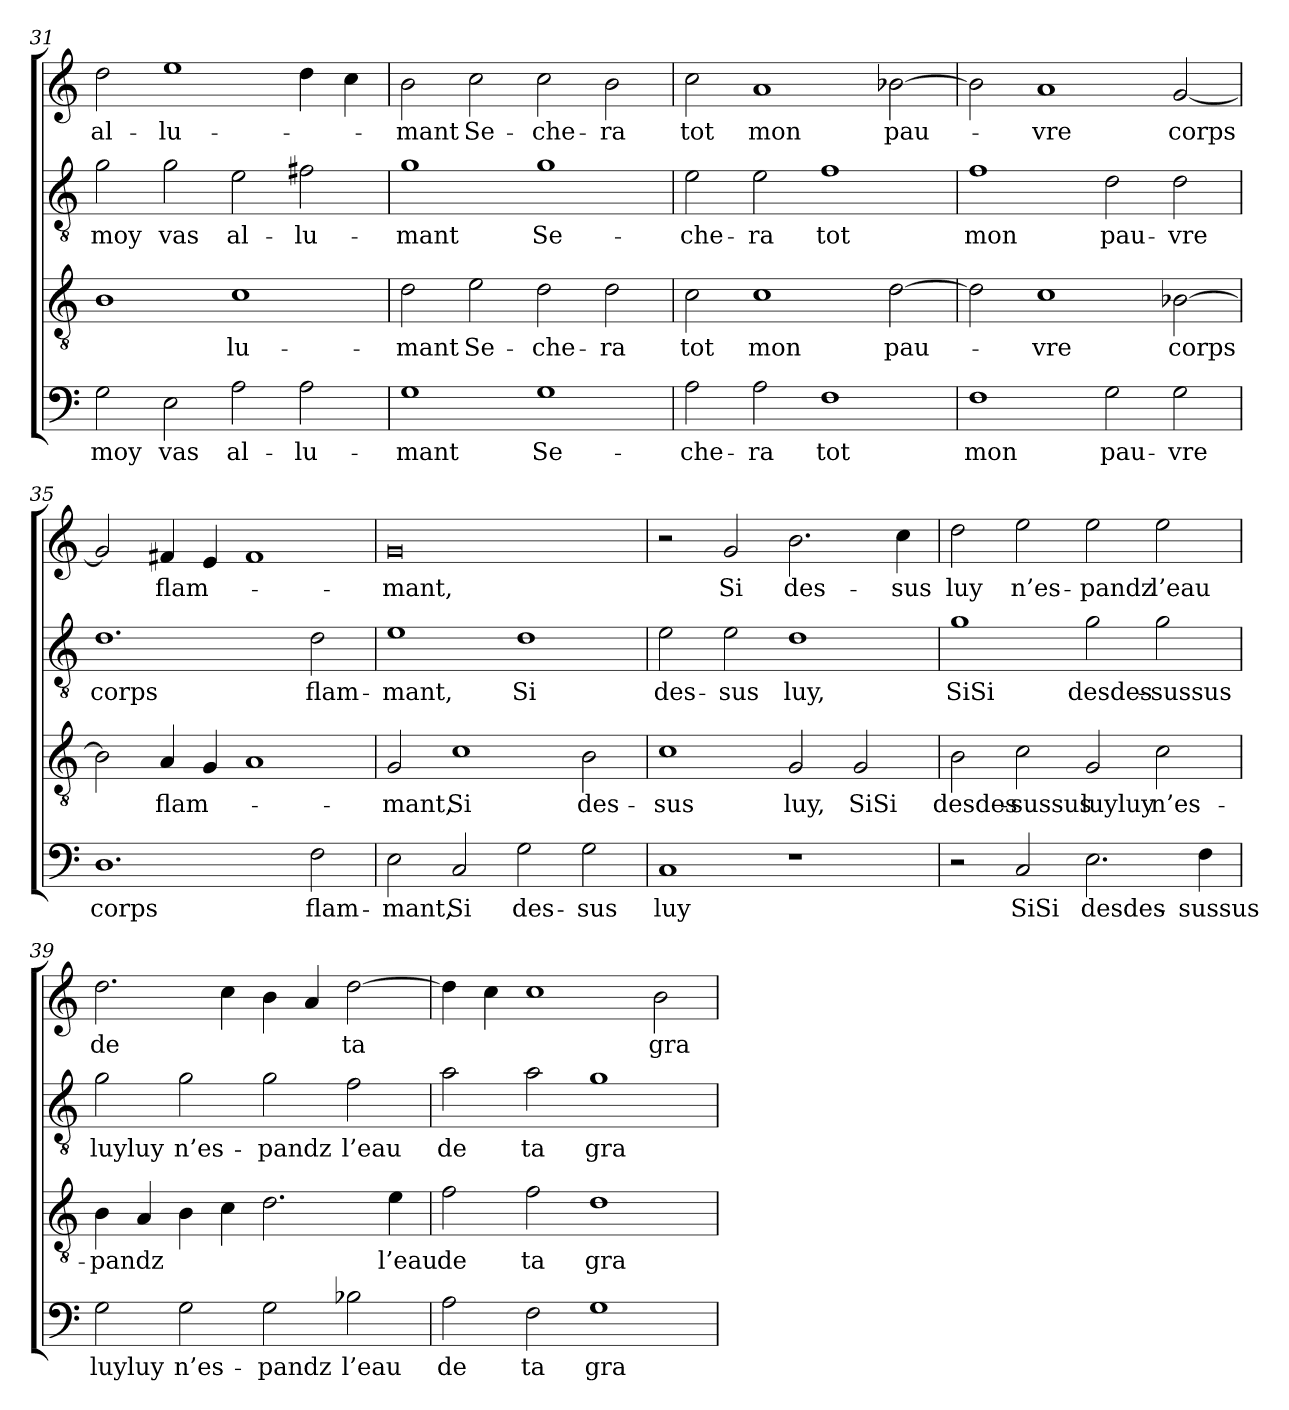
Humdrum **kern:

**kern	**text	**kern	**text	**kern	**text	**kern	**text
*part4	*part4	*part3	*part3	*part2	*part2	*part1	*part1
*staff4	*staff4	*staff3	*staff3	*staff2	*staff2	*staff1	*staff1
!!LO:PB:g=z
*clefF4	*	*clefGv2	*	*clefGv2	*	*clefG2	*
*k[]	*	*k[]	*	*k[]	*	*k[]	*
=31	=31	=31	=31	=31	=31	=31	=31
2G	moy	1B	.	2g	moy	2dd	al-
2E	vas	.	.	2g	vas	1ee	-lu-
2A	al-	1c	-lu-	2e	al-	.	.
2A	-lu-	.	.	2f#X	-lu-	4dd	.
.	.	.	.	.	.	4cc	.
=32	=32	=32	=32	=32	=32	=32	=32
1G	-mant	2d	-mant	1g	-mant	2b	-mant
.	.	2e	Se-	.	.	2cc	Se-
1G	Se-	2d	-che-	1g	Se-	2cc	-che-
.	.	2d	-ra	.	.	2b	-ra
=33	=33	=33	=33	=33	=33	=33	=33
2A	-che-	2c	tot	2e	-che-	2cc	tot
2A	-ra	1c	mon	2e	-ra	1a	mon
1F	tot	.	.	1f	tot	.	.
.	.	[2d	pau-	.	.	[2b-X	pau-
=34	=34	=34	=34	=34	=34	=34	=34
1F	mon	2d]	.	1f	mon	2b-]	.
.	.	1c	-vre	.	.	1a	-vre
2G	pau-	.	.	2d	pau-	.	.
2G	-vre	[2B-X	corps	2d	-vre	[2g	corps
!!LO:LB:g=z
=35	=35	=35	=35	=35	=35	=35	=35
1.D	corps	2B-]	.	1.d	corps	2g]	.
.	.	4A	flam-	.	.	4f#X	flam-
.	.	4G	.	.	.	4e	.
.	.	1A	.	.	.	1f#	.
2F	flam-	.	.	2d	flam-	.	.
=36	=36	=36	=36	=36	=36	=36	=36
2E	-mant,	2G	-mant,	1e	-mant,	0g	-mant,
2C	Si	1c	Si	.	.	.	.
2G	des-	.	.	1d	Si	.	.
2G	-sus	2B	des-	.	.	.	.
=37	=37	=37	=37	=37	=37	=37	=37
1C	luy	1c	-sus	2e	des-	2r	.
.	.	.	.	2e	-sus	2g	Si
1r	.	2G	luy,	1d	luy,	2.b	des-
.	.	2G	SiSi	.	.	.	.
.	.	.	.	.	.	4cc	-sus
=38	=38	=38	=38	=38	=38	=38	=38
2r	.	2B	desdes-	1g	SiSi	2dd	luy
2C	SiSi	2c	-sussus	.	.	2ee	n’es-
2.E	desdes-	2G	luyluy	2g	desdes-	2ee	-pandz
.	.	2c	n’es-	2g	-sussus	2ee	l’eau
4F	-sussus	.	.	.	.	.	.
!!LO:LB:g=z
=39	=39	=39	=39	=39	=39	=39	=39
2G	luyluy	4B	-pandz	2g	luyluy	2.dd	de
.	.	4A	.	.	.	.	.
2G	n’es-	4B	.	2g	n’es-	.	.
.	.	4c	.	.	.	4cc	.
2G	-pandz	2.d	.	2g	-pandz	4b	.
.	.	.	.	.	.	4a	.
2B-X	l’eau	.	.	2f	l’eau	[2dd	ta
.	.	4e	l’eau	.	.	.	.
=40	=40	=40	=40	=40	=40	=40	=40
2A	de	2f	de	2a	de	4dd]	.
.	.	.	.	.	.	4cc	.
2F	ta	2f	ta	2a	ta	1cc	.
1G	gra-	1d	gra-	1g	gra-	.	.
.	.	.	.	.	.	2b	gra-
=	=	=	=	=	=	=	=
*-	*-	*-	*-	*-	*-	*-	*-
